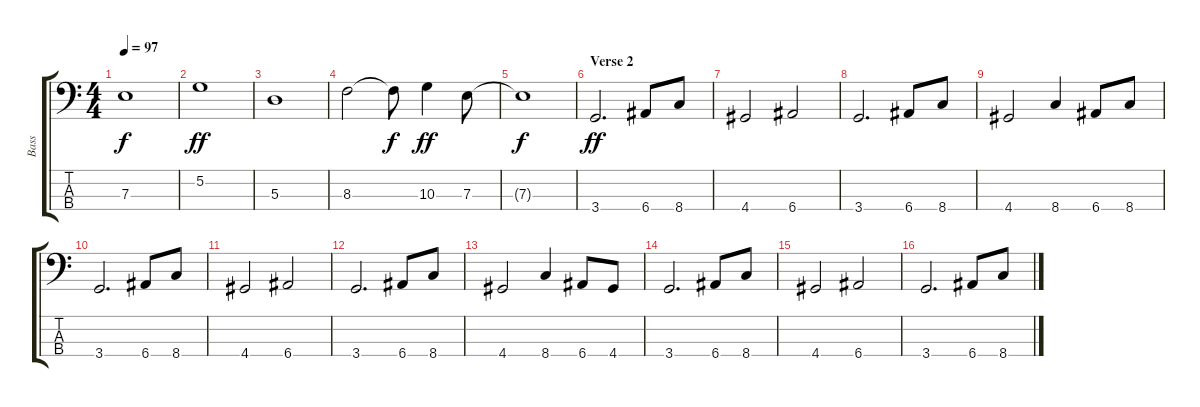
\track ("Bass" "Bass") {instrument electricbassfinger}
\staff {score tabs}
\tuning (G2 D2 A1 E1) {hide}
\ts (4 4)
\tempo 97
\clef f4
\ks c
7.3{t}.1{dy f} |
5.2.1{dy ff} |
5.3.1 |
8.3.2 8.3{t}.8{dy f} 10.3.4{dy ff} 7.3.8 |
7.3{t}.1{dy f} |
\section ("" "Verse 2")
3.4.2{d dy ff} 6.4.8 8.4.8 |
4.4.2 6.4.2 |
3.4.2{d} 6.4.8 8.4.8 |
4.4.2 8.4.4 6.4.8 8.4.8 |
3.4.2{d} 6.4.8 8.4.8 |
4.4.2 6.4.2 |
3.4.2{d} 6.4.8 8.4.8 |
4.4.2 8.4.4 6.4.8 4.4.8 |
3.4.2{d} 6.4.8 8.4.8 |
4.4.2 6.4.2 |
3.4.2{d} 6.4.8 8.4.8
